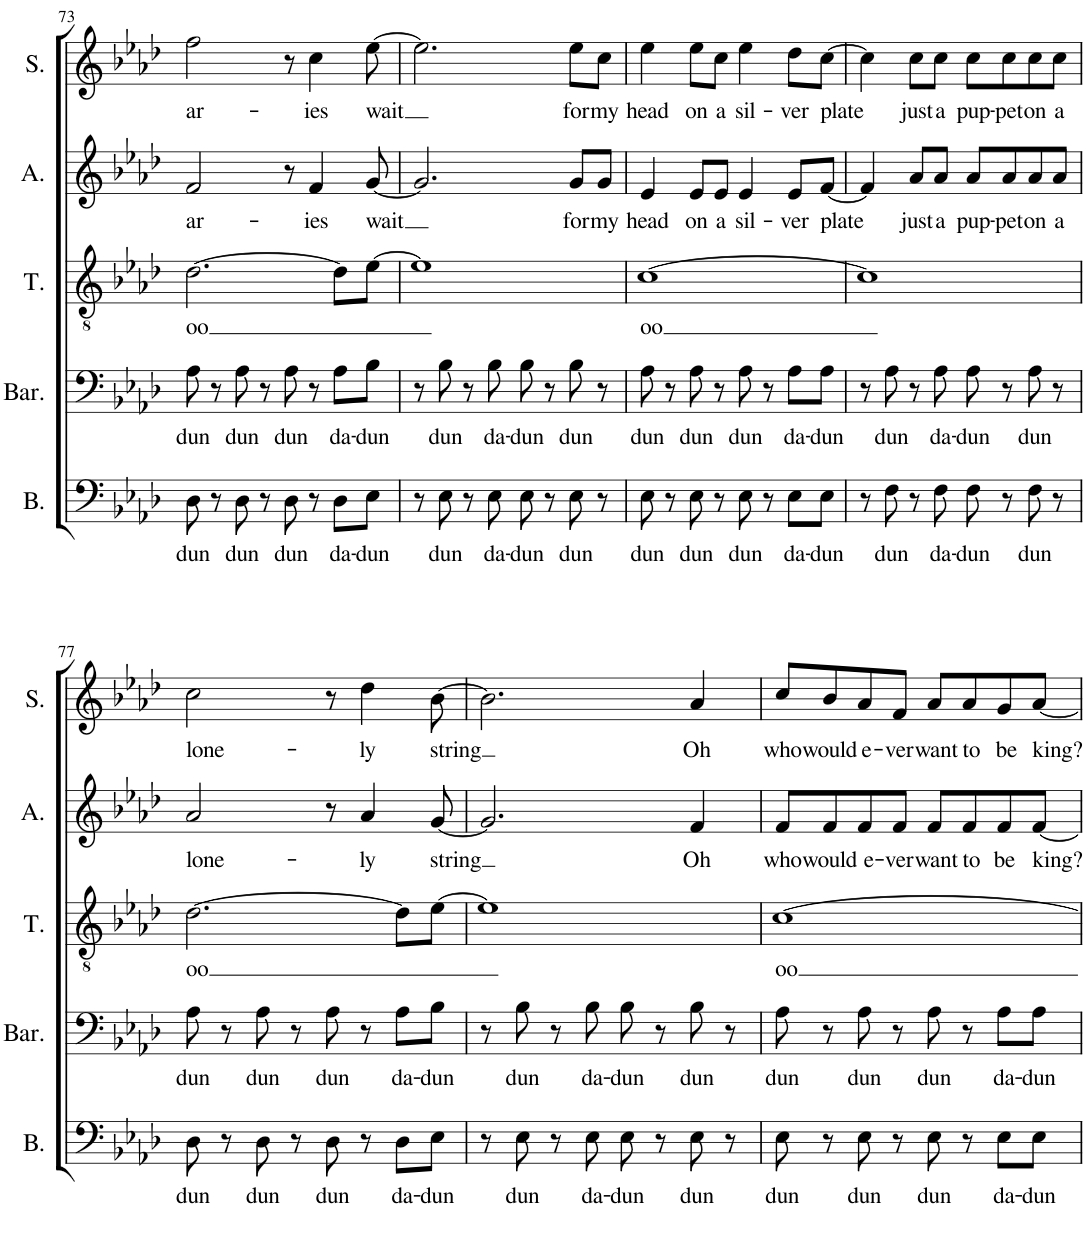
**kern	**text	**kern	**text	**kern	**text	**kern	**text	**kern	**text
*part5	*part5	*part4	*part4	*part3	*part3	*part2	*part2	*part1	*part1
*staff5	*staff5	*staff4	*staff4	*staff3	*staff3	*staff2	*staff2	*staff1	*staff1
*I"Bass	*	*I"Baritone	*	*I"Tenor	*	*I"Alto	*	*I"Soprano	*
*I'B.	*	*I'Bar.	*	*I'T.	*	*I'A.	*	*I'S.	*
!!LO:PB:g=z
*clefF4	*	*clefF4	*	*clefGv2	*	*clefG2	*	*clefG2	*
*k[b-e-a-d-]	*	*k[b-e-a-d-]	*	*k[b-e-a-d-]	*	*k[b-e-a-d-]	*	*k[b-e-a-d-]	*
*M4/4	*	*M4/4	*	*M4/4	*	*M4/4	*	*M4/4	*
=73	=73	=73	=73	=73	=73	=73	=73	=73	=73
!	!LO:LY:b	!	!LO:LY:b	!	!LO:LY:b	!	!LO:LY:b	!	!LO:LY:b
8D-\	dun	8A-\	dun	[2.d-\	oo	2f/	ar-	2ff\	ar-
8r	.	8r	.	.	.	.	.	.	.
!	!LO:LY:b	!	!LO:LY:b	!	!	!	!	!	!
8D-\	dun	8A-\	dun	.	.	.	.	.	.
8r	.	8r	.	.	.	.	.	.	.
!	!LO:LY:b	!	!LO:LY:b	!	!	!	!	!	!
8D-\	dun	8A-\	dun	.	.	8r	.	8r	.
!	!	!	!	!	!	!	!LO:LY:b	!	!LO:LY:b
8r	.	8r	.	.	.	4f/	-ies	4cc\	-ies
!	!LO:LY:b	!	!LO:LY:b	!	!	!	!	!	!
8D-\L	da-	8A-\L	da-	8d-\L]	.	.	.	.	.
!	!LO:LY:b	!	!LO:LY:b	!	!	!	!LO:LY:b	!	!LO:LY:b
8E-\J	-dun	8B-\J	-dun	[8e-\J	.	[8g/	wait	[8ee-\	wait
=74	=74	=74	=74	=74	=74	=74	=74	=74	=74
8r	.	8r	.	1e-]	.	2.g/]	.	2.ee-\]	.
!	!LO:LY:b	!	!LO:LY:b	!	!	!	!	!	!
8E-\	dun	8B-\	dun	.	.	.	.	.	.
8r	.	8r	.	.	.	.	.	.	.
!	!LO:LY:b	!	!LO:LY:b	!	!	!	!	!	!
8E-\	da-	8B-\	da-	.	.	.	.	.	.
!	!LO:LY:b	!	!LO:LY:b	!	!	!	!	!	!
8E-\	-dun	8B-\	-dun	.	.	.	.	.	.
8r	.	8r	.	.	.	.	.	.	.
!	!LO:LY:b	!	!LO:LY:b	!	!	!	!LO:LY:b	!	!LO:LY:b
8E-\	dun	8B-\	dun	.	.	8g/L	for	8ee-\L	for
!	!	!	!	!	!	!	!LO:LY:b	!	!LO:LY:b
8r	.	8r	.	.	.	8g/J	my	8cc\J	my
=75	=75	=75	=75	=75	=75	=75	=75	=75	=75
!	!LO:LY:b	!	!LO:LY:b	!	!LO:LY:b	!	!LO:LY:b	!	!LO:LY:b
8E-\	dun	8A-\	dun	[1c	oo	4e-/	head	4ee-\	head
8r	.	8r	.	.	.	.	.	.	.
!	!LO:LY:b	!	!LO:LY:b	!	!	!	!LO:LY:b	!	!LO:LY:b
8E-\	dun	8A-\	dun	.	.	8e-/L	on	8ee-\L	on
!	!	!	!	!	!	!	!LO:LY:b	!	!LO:LY:b
8r	.	8r	.	.	.	8e-/J	a	8cc\J	a
!	!LO:LY:b	!	!LO:LY:b	!	!	!	!LO:LY:b	!	!LO:LY:b
8E-\	dun	8A-\	dun	.	.	4e-/	sil-	4ee-\	sil-
8r	.	8r	.	.	.	.	.	.	.
!	!LO:LY:b	!	!LO:LY:b	!	!	!	!LO:LY:b	!	!LO:LY:b
8E-\L	da-	8A-\L	da-	.	.	8e-/L	-ver	8dd-\L	-ver
!	!LO:LY:b	!	!LO:LY:b	!	!	!	!LO:LY:b	!	!LO:LY:b
8E-\J	-dun	8A-\J	-dun	.	.	[8f/J	plate	[8cc\J	plate
=76	=76	=76	=76	=76	=76	=76	=76	=76	=76
8r	.	8r	.	1c]	.	4f/]	.	4cc\]	.
!	!LO:LY:b	!	!LO:LY:b	!	!	!	!	!	!
8F\	dun	8A-\	dun	.	.	.	.	.	.
!	!	!	!	!	!	!	!LO:LY:b	!	!LO:LY:b
8r	.	8r	.	.	.	8a-/L	just	8cc\L	just
!	!LO:LY:b	!	!LO:LY:b	!	!	!	!LO:LY:b	!	!LO:LY:b
8F\	da-	8A-\	da-	.	.	8a-/J	a	8cc\J	a
!	!LO:LY:b	!	!LO:LY:b	!	!	!	!LO:LY:b	!	!LO:LY:b
8F\	-dun	8A-\	-dun	.	.	8a-/L	pup-	8cc\L	pup-
!	!	!	!	!	!	!	!LO:LY:b	!	!LO:LY:b
8r	.	8r	.	.	.	8a-/	-pet	8cc\	-pet
!	!LO:LY:b	!	!LO:LY:b	!	!	!	!LO:LY:b	!	!LO:LY:b
8F\	dun	8A-\	dun	.	.	8a-/	on	8cc\	on
!	!	!	!	!	!	!	!LO:LY:b	!	!LO:LY:b
8r	.	8r	.	.	.	8a-/J	a	8cc\J	a
!!LO:LB:g=z
=77	=77	=77	=77	=77	=77	=77	=77	=77	=77
!	!LO:LY:b	!	!LO:LY:b	!	!LO:LY:b	!	!LO:LY:b	!	!LO:LY:b
8D-\	dun	8A-\	dun	[2.d-\	oo	2a-/	lone-	2cc\	lone-
8r	.	8r	.	.	.	.	.	.	.
!	!LO:LY:b	!	!LO:LY:b	!	!	!	!	!	!
8D-\	dun	8A-\	dun	.	.	.	.	.	.
8r	.	8r	.	.	.	.	.	.	.
!	!LO:LY:b	!	!LO:LY:b	!	!	!	!	!	!
8D-\	dun	8A-\	dun	.	.	8r	.	8r	.
!	!	!	!	!	!	!	!LO:LY:b	!	!LO:LY:b
8r	.	8r	.	.	.	4a-/	-ly	4dd-\	-ly
!	!LO:LY:b	!	!LO:LY:b	!	!	!	!	!	!
8D-\L	da-	8A-\L	da-	8d-\L]	.	.	.	.	.
!	!LO:LY:b	!	!LO:LY:b	!	!	!	!LO:LY:b	!	!LO:LY:b
8E-\J	-dun	8B-\J	-dun	[8e-\J	.	[8g/	string	[8b-\	string
=78	=78	=78	=78	=78	=78	=78	=78	=78	=78
8r	.	8r	.	1e-]	.	2.g/]	.	2.b-\]	.
!	!LO:LY:b	!	!LO:LY:b	!	!	!	!	!	!
8E-\	dun	8B-\	dun	.	.	.	.	.	.
8r	.	8r	.	.	.	.	.	.	.
!	!LO:LY:b	!	!LO:LY:b	!	!	!	!	!	!
8E-\	da-	8B-\	da-	.	.	.	.	.	.
!	!LO:LY:b	!	!LO:LY:b	!	!	!	!	!	!
8E-\	-dun	8B-\	-dun	.	.	.	.	.	.
8r	.	8r	.	.	.	.	.	.	.
!	!LO:LY:b	!	!LO:LY:b	!	!	!	!LO:LY:b	!	!LO:LY:b
8E-\	dun	8B-\	dun	.	.	4f/	Oh	4a-/	Oh
8r	.	8r	.	.	.	.	.	.	.
=79	=79	=79	=79	=79	=79	=79	=79	=79	=79
!	!LO:LY:b	!	!LO:LY:b	!	!LO:LY:b	!	!LO:LY:b	!	!LO:LY:b
8E-\	dun	8A-\	dun	[1c	oo	8f/L	who	8cc/L	who
!	!	!	!	!	!	!	!LO:LY:b	!	!LO:LY:b
8r	.	8r	.	.	.	8f/	would	8b-/	would
!	!LO:LY:b	!	!LO:LY:b	!	!	!	!LO:LY:b	!	!LO:LY:b
8E-\	dun	8A-\	dun	.	.	8f/	e-	8a-/	e-
!	!	!	!	!	!	!	!LO:LY:b	!	!LO:LY:b
8r	.	8r	.	.	.	8f/J	-ver	8f/J	-ver
!	!LO:LY:b	!	!LO:LY:b	!	!	!	!LO:LY:b	!	!LO:LY:b
8E-\	dun	8A-\	dun	.	.	8f/L	want	8a-/L	want
!	!	!	!	!	!	!	!LO:LY:b	!	!LO:LY:b
8r	.	8r	.	.	.	8f/	to	8a-/	to
!	!LO:LY:b	!	!LO:LY:b	!	!	!	!LO:LY:b	!	!LO:LY:b
8E-\L	da-	8A-\L	da-	.	.	8f/	be	8g/	be
!	!LO:LY:b	!	!LO:LY:b	!	!	!	!LO:LY:b	!	!LO:LY:b
8E-\J	-dun	8A-\J	-dun	.	.	[8f/J	king?	[8a-/J	king?
=	=	=	=	=	=	=	=	=	=
*-	*-	*-	*-	*-	*-	*-	*-	*-	*-
